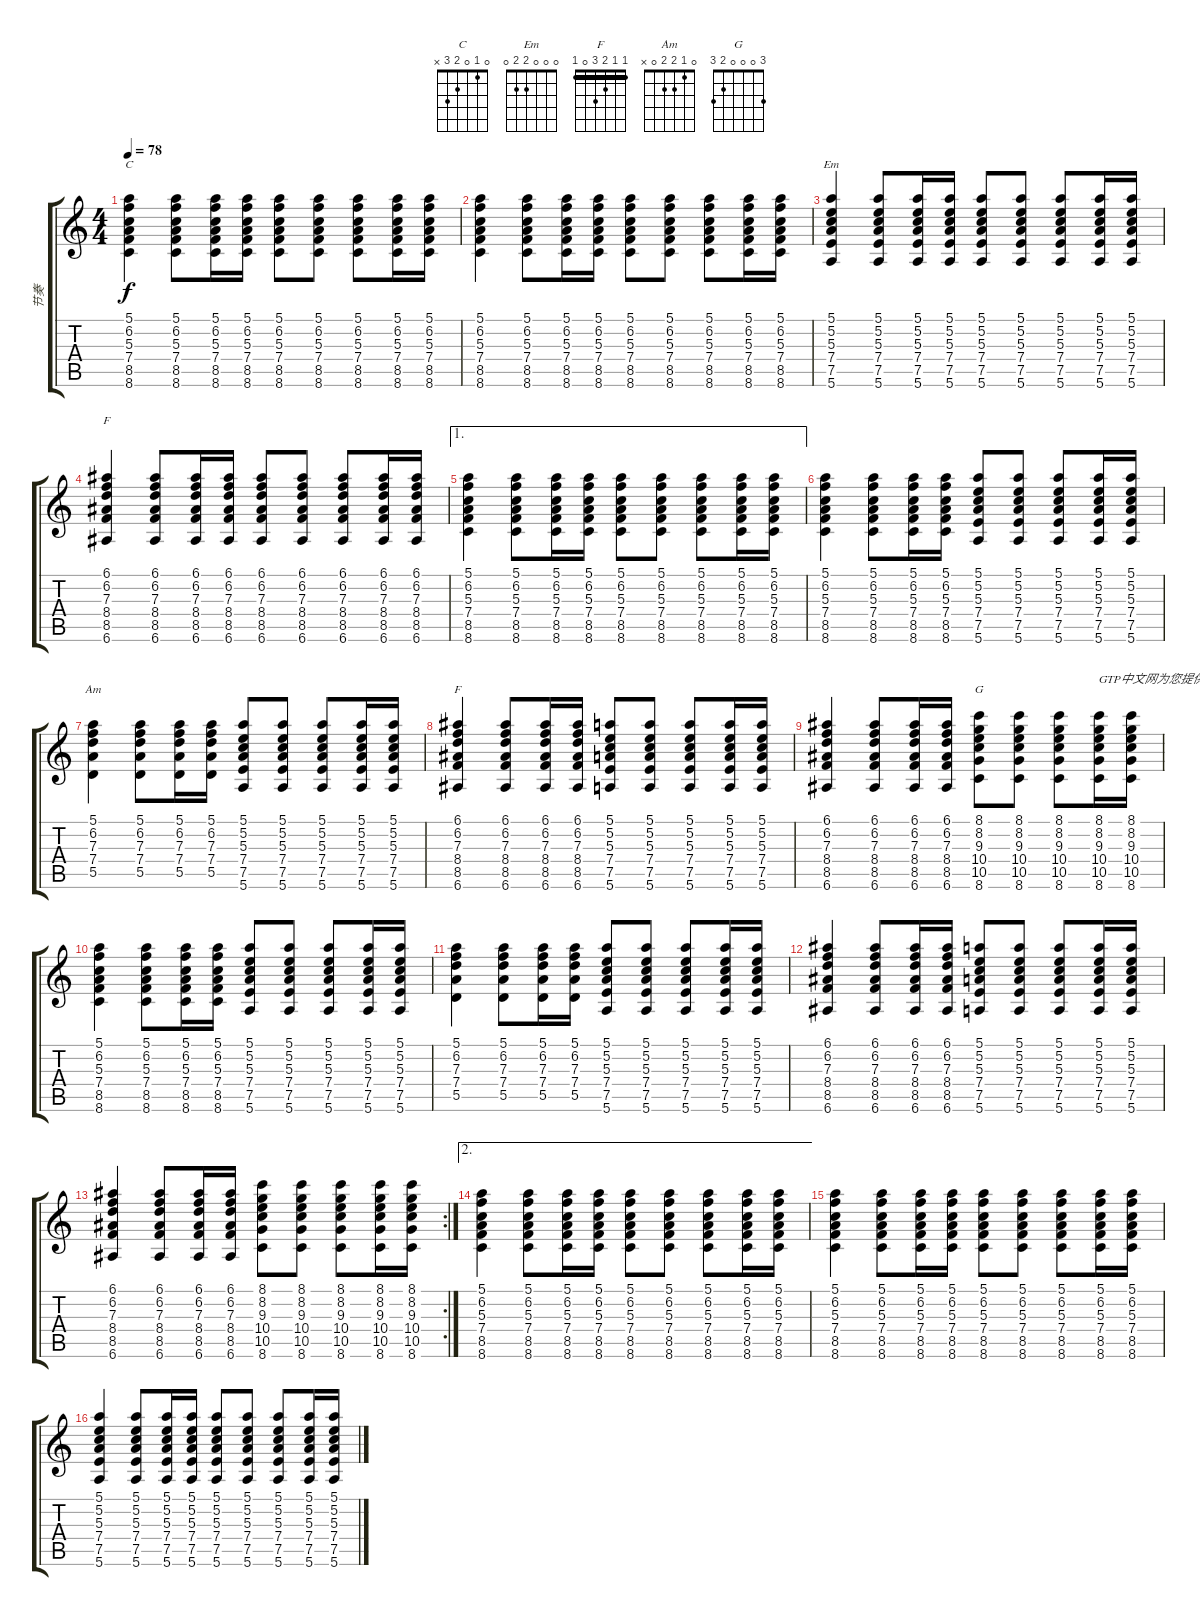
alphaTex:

\track ("节奏" "节奏") {instrument acousticguitarsteel}
\staff {score tabs}
\tuning (E4 B3 G3 D3 A2 E2) {hide}
\chord ("C" 0 1 0 2 3 x)
\chord ("Em" 0 0 0 2 2 0)
\chord ("F" 1 1 2 3 3 1) {barre 1}
\chord ("Am" 0 1 2 2 0 x)
\chord ("F" 1 1 2 3 0 1) {barre 1}
\chord ("G" 3 0 0 0 2 3)
\ts (4 4)
\tempo 78
\clef g2
\ks c
(5.1 6.2 5.3 7.4 8.5 8.6).4{ch "C" dy f} (5.1 6.2 5.3 7.4 8.5 8.6).8 (5.1 6.2 5.3 7.4 8.5 8.6).16 (5.1 6.2 5.3 7.4 8.5 8.6).16 (5.1 6.2 5.3 7.4 8.5 8.6).8 (5.1 6.2 5.3 7.4 8.5 8.6).8 (5.1 6.2 5.3 7.4 8.5 8.6).8 (5.1 6.2 5.3 7.4 8.5 8.6).16 (5.1 6.2 5.3 7.4 8.5 8.6).16 |
(5.1 6.2 5.3 7.4 8.5 8.6).4 (5.1 6.2 5.3 7.4 8.5 8.6).8 (5.1 6.2 5.3 7.4 8.5 8.6).16 (5.1 6.2 5.3 7.4 8.5 8.6).16 (5.1 6.2 5.3 7.4 8.5 8.6).8 (5.1 6.2 5.3 7.4 8.5 8.6).8 (5.1 6.2 5.3 7.4 8.5 8.6).8 (5.1 6.2 5.3 7.4 8.5 8.6).16 (5.1 6.2 5.3 7.4 8.5 8.6).16 |
(5.1 5.2 5.3 7.4 7.5 5.6).4{ch "Em"} (5.1 5.2 5.3 7.4 7.5 5.6).8 (5.1 5.2 5.3 7.4 7.5 5.6).16 (5.1 5.2 5.3 7.4 7.5 5.6).16 (5.1 5.2 5.3 7.4 7.5 5.6).8 (5.1 5.2 5.3 7.4 7.5 5.6).8 (5.1 5.2 5.3 7.4 7.5 5.6).8 (5.1 5.2 5.3 7.4 7.5 5.6).16 (5.1 5.2 5.3 7.4 7.5 5.6).16 |
(6.1 6.2 7.3 8.4 8.5 6.6).4{ch "F"} (6.1 6.2 7.3 8.4 8.5 6.6).8 (6.1 6.2 7.3 8.4 8.5 6.6).16 (6.1 6.2 7.3 8.4 8.5 6.6).16 (6.1 6.2 7.3 8.4 8.5 6.6).8 (6.1 6.2 7.3 8.4 8.5 6.6).8 (6.1 6.2 7.3 8.4 8.5 6.6).8 (6.1 6.2 7.3 8.4 8.5 6.6).16 (6.1 6.2 7.3 8.4 8.5 6.6).16 |
\ae 1
(5.1 6.2 5.3 7.4 8.5 8.6).4 (5.1 6.2 5.3 7.4 8.5 8.6).8 (5.1 6.2 5.3 7.4 8.5 8.6).16 (5.1 6.2 5.3 7.4 8.5 8.6).16 (5.1 6.2 5.3 7.4 8.5 8.6).8 (5.1 6.2 5.3 7.4 8.5 8.6).8 (5.1 6.2 5.3 7.4 8.5 8.6).8 (5.1 6.2 5.3 7.4 8.5 8.6).16 (5.1 6.2 5.3 7.4 8.5 8.6).16 |
(5.1 6.2 5.3 7.4 8.5 8.6).4 (5.1 6.2 5.3 7.4 8.5 8.6).8 (5.1 6.2 5.3 7.4 8.5 8.6).16 (5.1 6.2 5.3 7.4 8.5 8.6).16 (5.1 5.2 5.3 7.4 7.5 5.6).8 (5.1 5.2 5.3 7.4 7.5 5.6).8 (5.1 5.2 5.3 7.4 7.5 5.6).8 (5.1 5.2 5.3 7.4 7.5 5.6).16 (5.1 5.2 5.3 7.4 7.5 5.6).16 |
(5.1 6.2 7.3 7.4 5.5).4{ch "Am"} (5.1 6.2 7.3 7.4 5.5).8 (5.1 6.2 7.3 7.4 5.5).16 (5.1 6.2 7.3 7.4 5.5).16 (5.1 5.2 5.3 7.4 7.5 5.6).8 (5.1 5.2 5.3 7.4 7.5 5.6).8 (5.1 5.2 5.3 7.4 7.5 5.6).8 (5.1 5.2 5.3 7.4 7.5 5.6).16 (5.1 5.2 5.3 7.4 7.5 5.6).16 |
(6.1 6.2 7.3 8.4 8.5 6.6).4{ch "F"} (6.1 6.2 7.3 8.4 8.5 6.6).8 (6.1 6.2 7.3 8.4 8.5 6.6).16 (6.1 6.2 7.3 8.4 8.5 6.6).16 (5.1 5.2 5.3 7.4 7.5 5.6).8 (5.1 5.2 5.3 7.4 7.5 5.6).8 (5.1 5.2 5.3 7.4 7.5 5.6).8 (5.1 5.2 5.3 7.4 7.5 5.6).16 (5.1 5.2 5.3 7.4 7.5 5.6).16 |
(6.1 6.2 7.3 8.4 8.5 6.6).4 (6.1 6.2 7.3 8.4 8.5 6.6).8 (6.1 6.2 7.3 8.4 8.5 6.6).16 (6.1 6.2 7.3 8.4 8.5 6.6).16 (8.1 8.2 9.3 10.4 10.5 8.6).8{ch "G"} (8.1 8.2 9.3 10.4 10.5 8.6).8 (8.1 8.2 9.3 10.4 10.5 8.6).8 (8.1 8.2 9.3 10.4 10.5 8.6).16{txt "GTP中文网为您提供优秀的谱子"} (8.1 8.2 9.3 10.4 10.5 8.6).16 |
(5.1 6.2 5.3 7.4 8.5 8.6).4 (5.1 6.2 5.3 7.4 8.5 8.6).8 (5.1 6.2 5.3 7.4 8.5 8.6).16 (5.1 6.2 5.3 7.4 8.5 8.6).16 (5.1 5.2 5.3 7.4 7.5 5.6).8 (5.1 5.2 5.3 7.4 7.5 5.6).8 (5.1 5.2 5.3 7.4 7.5 5.6).8 (5.1 5.2 5.3 7.4 7.5 5.6).16 (5.1 5.2 5.3 7.4 7.5 5.6).16 |
(5.1 6.2 7.3 7.4 5.5).4 (5.1 6.2 7.3 7.4 5.5).8 (5.1 6.2 7.3 7.4 5.5).16 (5.1 6.2 7.3 7.4 5.5).16 (5.1 5.2 5.3 7.4 7.5 5.6).8 (5.1 5.2 5.3 7.4 7.5 5.6).8 (5.1 5.2 5.3 7.4 7.5 5.6).8 (5.1 5.2 5.3 7.4 7.5 5.6).16 (5.1 5.2 5.3 7.4 7.5 5.6).16 |
(6.1 6.2 7.3 8.4 8.5 6.6).4 (6.1 6.2 7.3 8.4 8.5 6.6).8 (6.1 6.2 7.3 8.4 8.5 6.6).16 (6.1 6.2 7.3 8.4 8.5 6.6).16 (5.1 5.2 5.3 7.4 7.5 5.6).8 (5.1 5.2 5.3 7.4 7.5 5.6).8 (5.1 5.2 5.3 7.4 7.5 5.6).8 (5.1 5.2 5.3 7.4 7.5 5.6).16 (5.1 5.2 5.3 7.4 7.5 5.6).16 |
\rc 2
(6.1 6.2 7.3 8.4 8.5 6.6).4 (6.1 6.2 7.3 8.4 8.5 6.6).8 (6.1 6.2 7.3 8.4 8.5 6.6).16 (6.1 6.2 7.3 8.4 8.5 6.6).16 (8.1 8.2 9.3 10.4 10.5 8.6).8 (8.1 8.2 9.3 10.4 10.5 8.6).8 (8.1 8.2 9.3 10.4 10.5 8.6).8 (8.1 8.2 9.3 10.4 10.5 8.6).16 (8.1 8.2 9.3 10.4 10.5 8.6).16 |
\ae 2
(5.1 6.2 5.3 7.4 8.5 8.6).4 (5.1 6.2 5.3 7.4 8.5 8.6).8 (5.1 6.2 5.3 7.4 8.5 8.6).16 (5.1 6.2 5.3 7.4 8.5 8.6).16 (5.1 6.2 5.3 7.4 8.5 8.6).8 (5.1 6.2 5.3 7.4 8.5 8.6).8 (5.1 6.2 5.3 7.4 8.5 8.6).8 (5.1 6.2 5.3 7.4 8.5 8.6).16 (5.1 6.2 5.3 7.4 8.5 8.6).16 |
(5.1 6.2 5.3 7.4 8.5 8.6).4 (5.1 6.2 5.3 7.4 8.5 8.6).8 (5.1 6.2 5.3 7.4 8.5 8.6).16 (5.1 6.2 5.3 7.4 8.5 8.6).16 (5.1 6.2 5.3 7.4 8.5 8.6).8 (5.1 6.2 5.3 7.4 8.5 8.6).8 (5.1 6.2 5.3 7.4 8.5 8.6).8 (5.1 6.2 5.3 7.4 8.5 8.6).16 (5.1 6.2 5.3 7.4 8.5 8.6).16 |
(5.1 5.2 5.3 7.4 7.5 5.6).4 (5.1 5.2 5.3 7.4 7.5 5.6).8 (5.1 5.2 5.3 7.4 7.5 5.6).16 (5.1 5.2 5.3 7.4 7.5 5.6).16 (5.1 5.2 5.3 7.4 7.5 5.6).8 (5.1 5.2 5.3 7.4 7.5 5.6).8 (5.1 5.2 5.3 7.4 7.5 5.6).8 (5.1 5.2 5.3 7.4 7.5 5.6).16 (5.1 5.2 5.3 7.4 7.5 5.6).16
